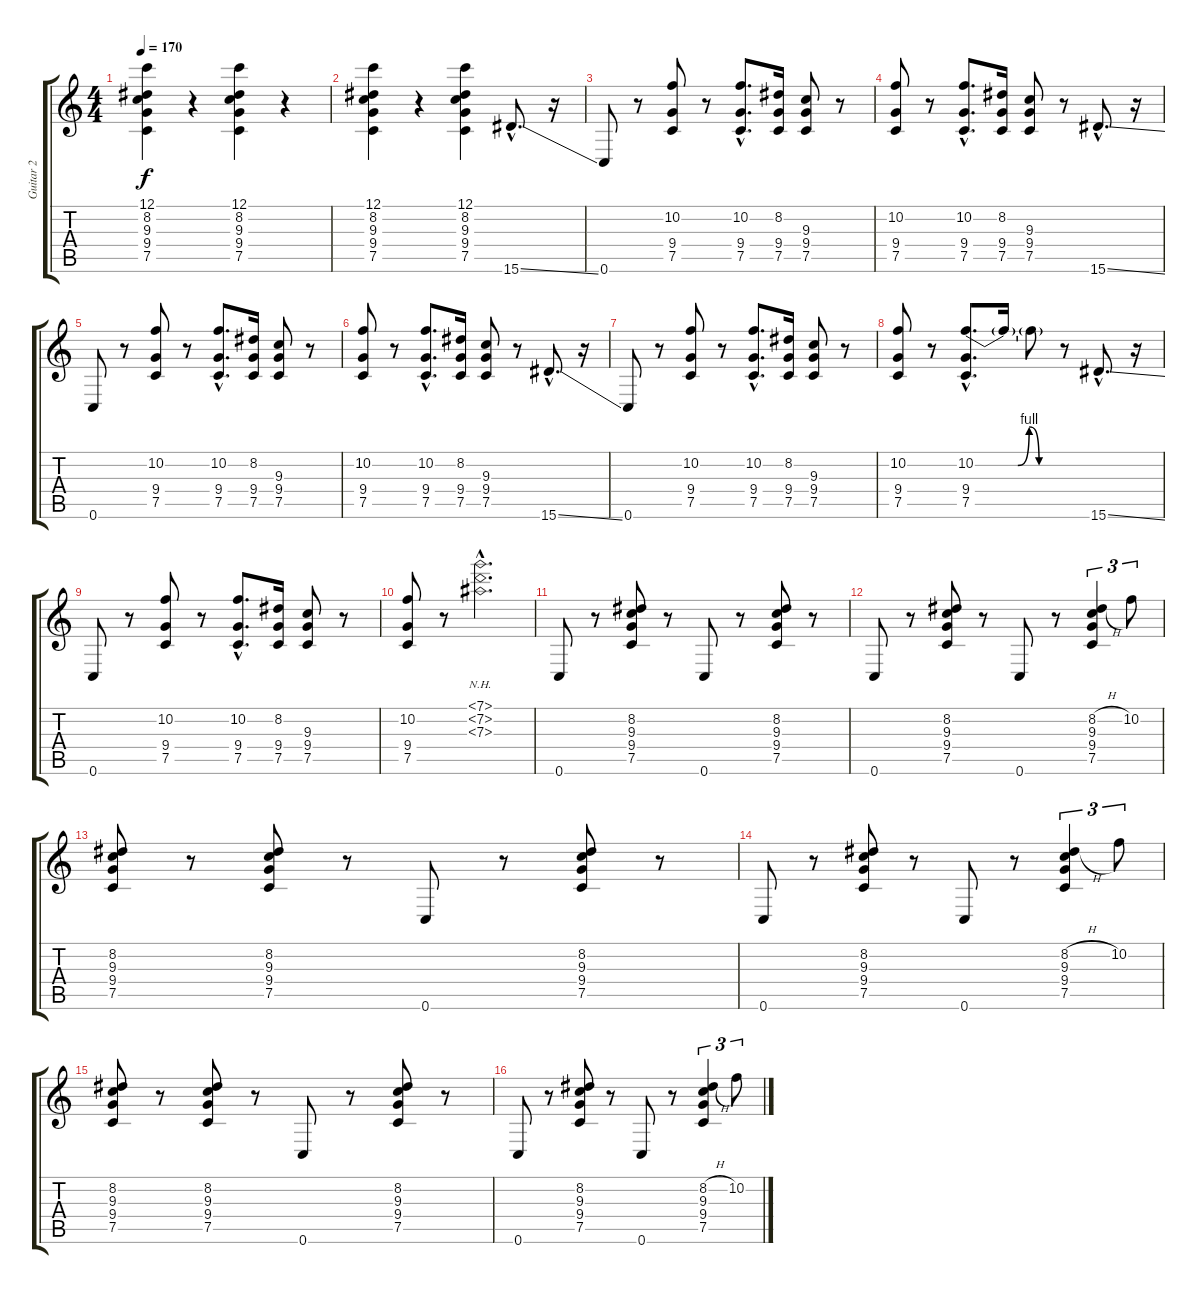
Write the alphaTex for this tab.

\track ("Guitar 2" "Guitar 2") {instrument distortionguitar}
\staff {score tabs}
\tuning (C4 G3 Eb3 Bb2 F2 C2) {hide}
\ts (4 4)
\tempo 170
\clef g2
\ks c
(12.1 8.2 9.3 9.4 7.5).4{dy f instrument distortionguitar} r.4 (12.1 8.2 9.3 9.4 7.5).4 r.4 |
(12.1 8.2 9.3 9.4 7.5).4 r.4 (12.1 8.2 9.3 9.4 7.5).4 15.6{ss hac}.8{d} r.16 |
0.6.8 r.8 (10.2 9.4 7.5).8 r.8 (10.2{hac} 9.4{hac} 7.5{hac}).8{d} (8.2 9.4 7.5).16 (9.3 9.4 7.5).8 r.8 |
(10.2 9.4 7.5).8 r.8 (10.2{hac} 9.4{hac} 7.5{hac}).8{d} (8.2 9.4 7.5).16 (9.3 9.4 7.5).8 r.8 15.6{ss hac}.8{d} r.16 |
0.6.8 r.8 (10.2 9.4 7.5).8 r.8 (10.2{hac} 9.4{hac} 7.5{hac}).8{d} (8.2 9.4 7.5).16 (9.3 9.4 7.5).8 r.8 |
(10.2 9.4 7.5).8 r.8 (10.2{hac} 9.4{hac} 7.5{hac}).8{d} (8.2 9.4 7.5).16 (9.3 9.4 7.5).8 r.8 15.6{ss hac}.8{d} r.16 |
0.6.8 r.8 (10.2 9.4 7.5).8 r.8 (10.2{hac} 9.4{hac} 7.5{hac}).8{d} (8.2 9.4 7.5).16 (9.3 9.4 7.5).8 r.8 |
(10.2 9.4 7.5).8 r.8 (10.2{be (custom 0 0 15 0 30 0 38 4 45 0 50 0 55 0 60 0) hac} 9.4{hac} 7.5{hac}).8{d} 10.2{t}.16 10.2{t}.8 r.8 15.6{ss hac}.8{d} r.16 |
0.6.8 r.8 (10.2 9.4 7.5).8 r.8 (10.2{hac} 9.4{hac} 7.5{hac}).8{d} (8.2 9.4 7.5).16 (9.3 9.4 7.5).8 r.8 |
(10.2 9.4 7.5).8 r.8 (7.1{nh hac} 7.2{nh hac} 7.3{nh hac}).2{d} |
0.6.8 r.8 (8.2 9.3 9.4 7.5).8 r.8 0.6.8 r.8 (8.2 9.3 9.4 7.5).8 r.8 |
0.6.8 r.8 (8.2 9.3 9.4 7.5).8 r.8 0.6.8 r.8 (8.2{h} 9.3 9.4 7.5).4{tu (3 2)} 10.2.8{tu (3 2)} |
(8.2 9.3 9.4 7.5).8 r.8 (8.2 9.3 9.4 7.5).8 r.8 0.6.8 r.8 (8.2 9.3 9.4 7.5).8 r.8 |
0.6.8 r.8 (8.2 9.3 9.4 7.5).8 r.8 0.6.8 r.8 (8.2{h} 9.3 9.4 7.5).4{tu (3 2)} 10.2.8{tu (3 2)} |
(8.2 9.3 9.4 7.5).8 r.8 (8.2 9.3 9.4 7.5).8 r.8 0.6.8 r.8 (8.2 9.3 9.4 7.5).8 r.8 |
0.6.8 r.8 (8.2 9.3 9.4 7.5).8 r.8 0.6.8 r.8 (8.2{h} 9.3 9.4 7.5).4{tu (3 2)} 10.2.8{tu (3 2)}
